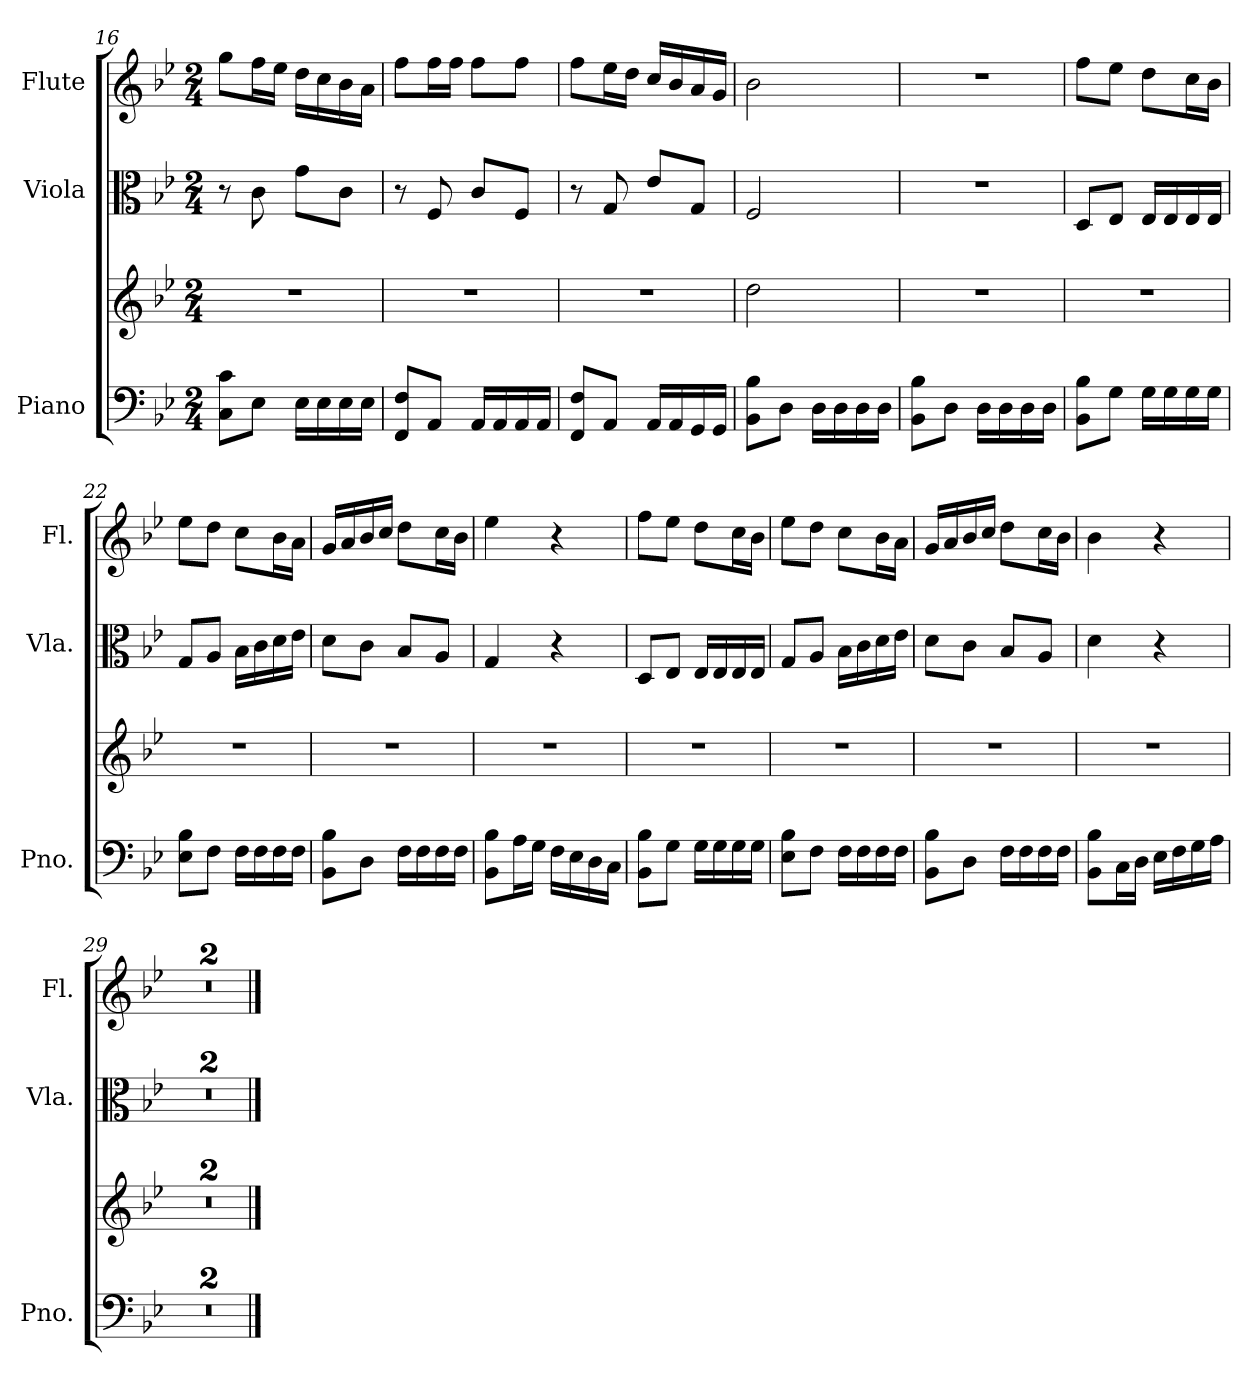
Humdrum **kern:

**kern	**kern	**kern	**kern
*part3	*part3	*part2	*part1
*staff4	*staff3	*staff2	*staff1
*I"Piano	*	*I"Viola	*I"Flute
*I'Pno.	*	*I'Vla.	*I'Fl.
*clefF4	*clefG2	*clefC3	*clefG2
*k[b-e-]	*k[b-e-]	*k[b-e-]	*k[b-e-]
*B-:	*B-:	*B-:	*B-:
*M2/4	*M2/4	*M2/4	*M2/4
=16	=16	=16	=16
!	!LO:N:vis=1	!	!
8Ci\ 8ciL	2r	8r	8ggi\L
8E-i\J	.	8ci\	16ffi\L
.	.	.	16ee-i\JJ
16E-i\LL	.	8gi\L	16ddi\LL
16E-i\	.	.	16cci\
16E-i\	.	8ci\J	16b-i\
16E-i\JJ	.	.	16ai\JJ
=17	=17	=17	=17
!	!LO:N:vis=1	!	!
8FFi/ 8FiL	2r	8r	8ffi\L
8AAi/J	.	8Fi/	16ffi\L
.	.	.	16ffi\JJ
16AAi/LL	.	8ci/L	8ffi\L
16AAi/	.	.	.
16AAi/	.	8Fi/J	8ffi\J
16AAi/JJ	.	.	.
=18	=18	=18	=18
!	!LO:N:vis=1	!	!
8FFi/ 8FiL	2r	8r	8ffi\L
8AAi/J	.	8Gi/	16ee-i\L
.	.	.	16ddi\JJ
16AAi/LL	.	8e-i/L	16cci/LL
16AAi/	.	.	16b-i/
16GGi/	.	8Gi/J	16ai/
16GGi/JJ	.	.	16gi/JJ
!!LO:PB:g=z
=19	=19	=19	=19
8BB-i\ 8B-iL	2ddi\	2Fi/	2b-i\
8Di\J	.	.	.
16Di\LL	.	.	.
16Di\	.	.	.
16Di\	.	.	.
16Di\JJ	.	.	.
=20	=20	=20	=20
!	!LO:N:vis=1	!LO:N:vis=1	!LO:N:vis=1
8BB-i\ 8B-iL	2r	2r	2r
8Di\J	.	.	.
16Di\LL	.	.	.
16Di\	.	.	.
16Di\	.	.	.
16Di\JJ	.	.	.
=21	=21	=21	=21
!	!LO:N:vis=1	!	!
8BB-i\ 8B-iL	2r	8Di/L	8ffi\L
8Gi\J	.	8E-i/J	8ee-i\J
16Gi\LL	.	16E-i/LL	8ddi\L
16Gi\	.	16E-i/	.
16Gi\	.	16E-i/	16cci\L
16Gi\JJ	.	16E-i/JJ	16b-i\JJ
=22	=22	=22	=22
!	!LO:N:vis=1	!	!
8E-i\ 8B-iL	2r	8Gi/L	8ee-i\L
8Fi\J	.	8Ai/J	8ddi\J
16Fi\LL	.	16B-i\LL	8cci\L
16Fi\	.	16ci\	.
16Fi\	.	16di\	16b-i\L
16Fi\JJ	.	16e-i\JJ	16ai\JJ
=23	=23	=23	=23
!	!LO:N:vis=1	!	!
8BB-i\ 8B-iL	2r	8di\L	16gi/LL
.	.	.	16ai/
8Di\J	.	8ci\J	16b-i/
.	.	.	16cci/JJ
16Fi\LL	.	8B-i/L	8ddi\L
16Fi\	.	.	.
16Fi\	.	8Ai/J	16cci\L
16Fi\JJ	.	.	16b-i\JJ
=24	=24	=24	=24
!	!LO:N:vis=1	!	!
8BB-i\ 8B-iL	2r	4Gi/	4ee-i\
16Ai\L	.	.	.
16Gi\JJ	.	.	.
16Fi\LL	.	4r	4r
16E-i\	.	.	.
16Di\	.	.	.
16Ci\JJ	.	.	.
!!LO:LB:g=z
=25	=25	=25	=25
!	!LO:N:vis=1	!	!
8BB-i\ 8B-iL	2r	8Di/L	8ffi\L
8Gi\J	.	8E-i/J	8ee-i\J
16Gi\LL	.	16E-i/LL	8ddi\L
16Gi\	.	16E-i/	.
16Gi\	.	16E-i/	16cci\L
16Gi\JJ	.	16E-i/JJ	16b-i\JJ
=26	=26	=26	=26
!	!LO:N:vis=1	!	!
8E-i\ 8B-iL	2r	8Gi/L	8ee-i\L
8Fi\J	.	8Ai/J	8ddi\J
16Fi\LL	.	16B-i\LL	8cci\L
16Fi\	.	16ci\	.
16Fi\	.	16di\	16b-i\L
16Fi\JJ	.	16e-i\JJ	16ai\JJ
=27	=27	=27	=27
!	!LO:N:vis=1	!	!
8BB-i\ 8B-iL	2r	8di\L	16gi/LL
.	.	.	16ai/
8Di\J	.	8ci\J	16b-i/
.	.	.	16cci/JJ
16Fi\LL	.	8B-i/L	8ddi\L
16Fi\	.	.	.
16Fi\	.	8Ai/J	16cci\L
16Fi\JJ	.	.	16b-i\JJ
=28	=28	=28	=28
!	!LO:N:vis=1	!	!
8BB-i\ 8B-iL	2r	4di\	4b-i\
16Ci\L	.	.	.
16Di\JJ	.	.	.
16E-i\LL	.	4r	4r
16Fi\	.	.	.
16Gi\	.	.	.
16Ai\JJ	.	.	.
=29	=29	=29	=29
!LO:N:vis=1	!LO:N:vis=1	!LO:N:vis=1	!LO:N:vis=1
2r	2r	2r	2r
=30	=30	=30	=30
!LO:N:vis=1	!LO:N:vis=1	!LO:N:vis=1	!LO:N:vis=1
2r	2r	2r	2r
==	==	==	==
*-	*-	*-	*-
